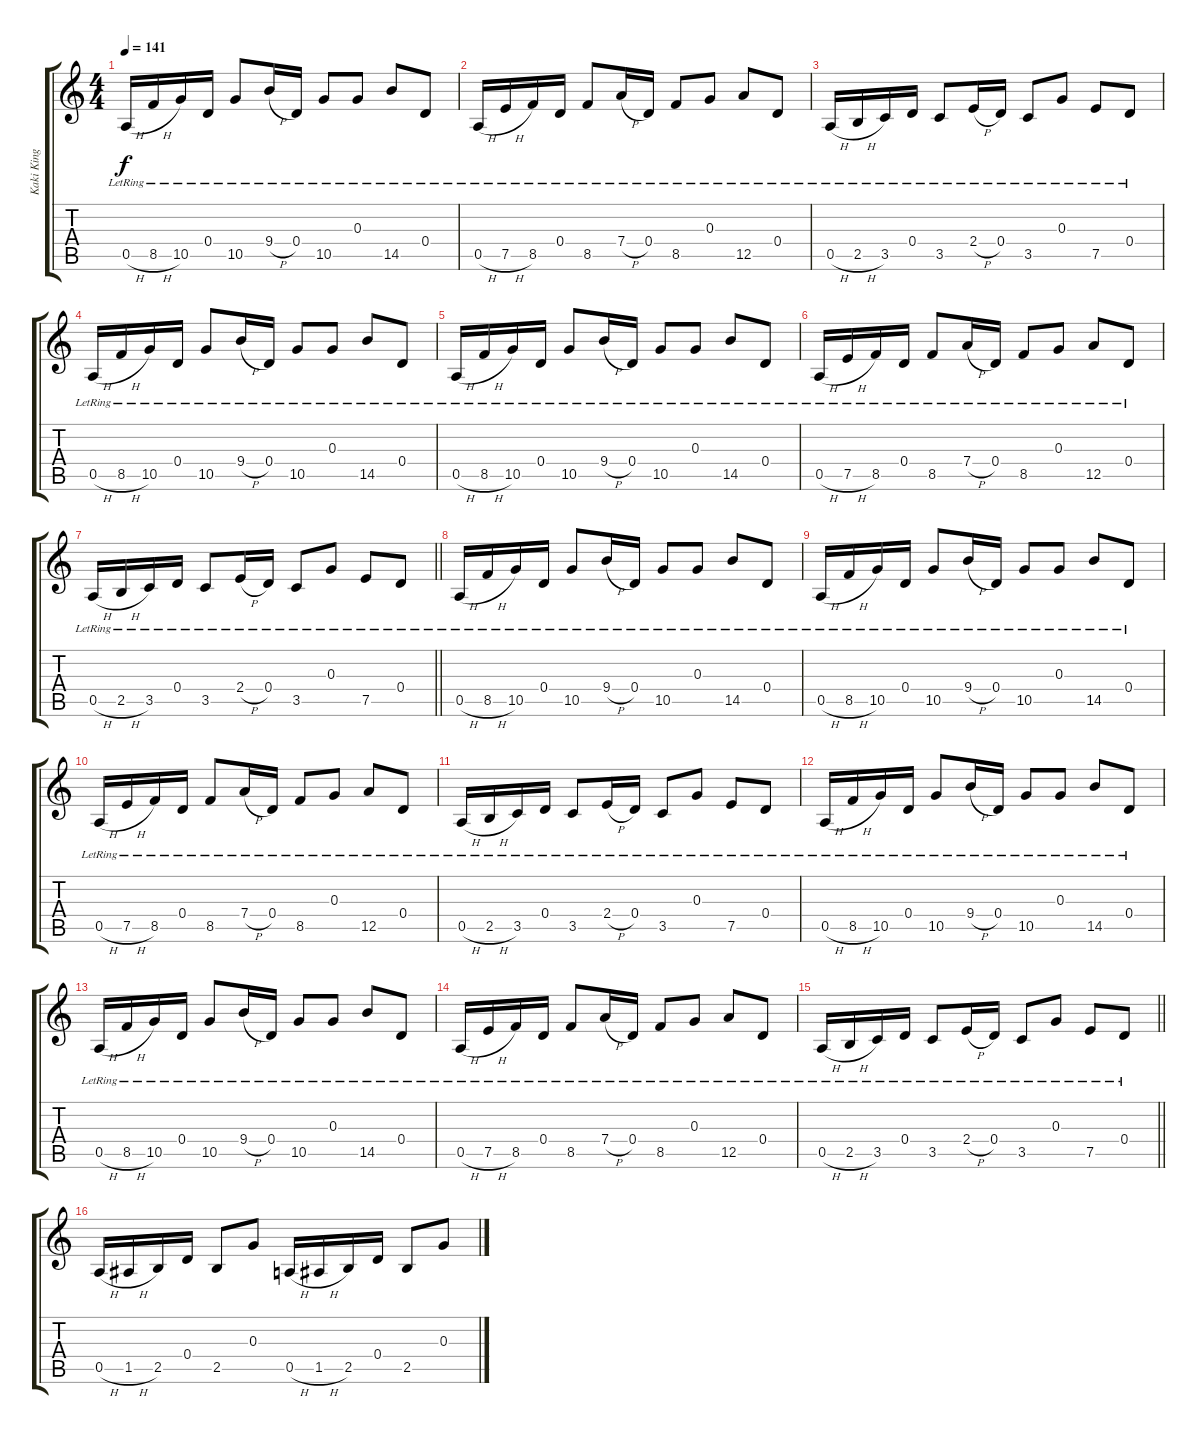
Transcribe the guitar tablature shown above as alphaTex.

\track ("Kaki King - Guitar 2" "Kaki King ") {instrument acousticguitarsteel}
\staff {score tabs}
\tuning (E4 B3 G3 D3 A2 E2) {hide}
\ts (4 4)
\tempo 141
\clef g2
\ks c
0.5{h lr}.16{dy f} 8.5{h lr}.16 10.5{lr}.16 0.4{lr}.16 10.5{lr}.8 9.4{h lr}.16 0.4{lr}.16 10.5{lr}.8 0.3{lr}.8 14.5{lr}.8 0.4{lr}.8 |
0.5{h lr}.16 7.5{h lr}.16 8.5{lr}.16 0.4{lr}.16 8.5{lr}.8 7.4{h lr}.16 0.4{lr}.16 8.5{lr}.8 0.3{lr}.8 12.5{lr}.8 0.4{lr}.8 |
0.5{h lr}.16 2.5{h lr}.16 3.5{lr}.16 0.4{lr}.16 3.5{lr}.8 2.4{h lr}.16 0.4{lr}.16 3.5{lr}.8 0.3{lr}.8 7.5{lr}.8 0.4{lr}.8 |
0.5{h lr}.16 8.5{h lr}.16 10.5{lr}.16 0.4{lr}.16 10.5{lr}.8 9.4{h lr}.16 0.4{lr}.16 10.5{lr}.8 0.3{lr}.8 14.5{lr}.8 0.4{lr}.8 |
0.5{h lr}.16 8.5{h lr}.16 10.5{lr}.16 0.4{lr}.16 10.5{lr}.8 9.4{h lr}.16 0.4{lr}.16 10.5{lr}.8 0.3{lr}.8 14.5{lr}.8 0.4{lr}.8 |
0.5{h lr}.16 7.5{h lr}.16 8.5{lr}.16 0.4{lr}.16 8.5{lr}.8 7.4{h lr}.16 0.4{lr}.16 8.5{lr}.8 0.3{lr}.8 12.5{lr}.8 0.4{lr}.8 |
\barLineRight lightlight
0.5{h lr}.16 2.5{h lr}.16 3.5{lr}.16 0.4{lr}.16 3.5{lr}.8 2.4{h lr}.16 0.4{lr}.16 3.5{lr}.8 0.3{lr}.8 7.5{lr}.8 0.4{lr}.8 |
0.5{h lr}.16 8.5{h lr}.16 10.5{lr}.16 0.4{lr}.16 10.5{lr}.8 9.4{h lr}.16 0.4{lr}.16 10.5{lr}.8 0.3{lr}.8 14.5{lr}.8 0.4{lr}.8 |
0.5{h lr}.16 8.5{h lr}.16 10.5{lr}.16 0.4{lr}.16 10.5{lr}.8 9.4{h lr}.16 0.4{lr}.16 10.5{lr}.8 0.3{lr}.8 14.5{lr}.8 0.4{lr}.8 |
0.5{h lr}.16 7.5{h lr}.16 8.5{lr}.16 0.4{lr}.16 8.5{lr}.8 7.4{h lr}.16 0.4{lr}.16 8.5{lr}.8 0.3{lr}.8 12.5{lr}.8 0.4{lr}.8 |
0.5{h lr}.16 2.5{h lr}.16 3.5{lr}.16 0.4{lr}.16 3.5{lr}.8 2.4{h lr}.16 0.4{lr}.16 3.5{lr}.8 0.3{lr}.8 7.5{lr}.8 0.4{lr}.8 |
0.5{h lr}.16 8.5{h lr}.16 10.5{lr}.16 0.4{lr}.16 10.5{lr}.8 9.4{h lr}.16 0.4{lr}.16 10.5{lr}.8 0.3{lr}.8 14.5{lr}.8 0.4{lr}.8 |
0.5{h lr}.16 8.5{h lr}.16 10.5{lr}.16 0.4{lr}.16 10.5{lr}.8 9.4{h lr}.16 0.4{lr}.16 10.5{lr}.8 0.3{lr}.8 14.5{lr}.8 0.4{lr}.8 |
0.5{h lr}.16 7.5{h lr}.16 8.5{lr}.16 0.4{lr}.16 8.5{lr}.8 7.4{h lr}.16 0.4{lr}.16 8.5{lr}.8 0.3{lr}.8 12.5{lr}.8 0.4{lr}.8 |
\barLineRight lightlight
0.5{h lr}.16 2.5{h lr}.16 3.5{lr}.16 0.4{lr}.16 3.5{lr}.8 2.4{h lr}.16 0.4{lr}.16 3.5{lr}.8 0.3{lr}.8 7.5{lr}.8 0.4{lr}.8 |
0.5{h}.16 1.5{h}.16 2.5.16 0.4.16 2.5.8 0.3.8 0.5{h}.16 1.5{h}.16 2.5.16 0.4.16 2.5.8 0.3.8
